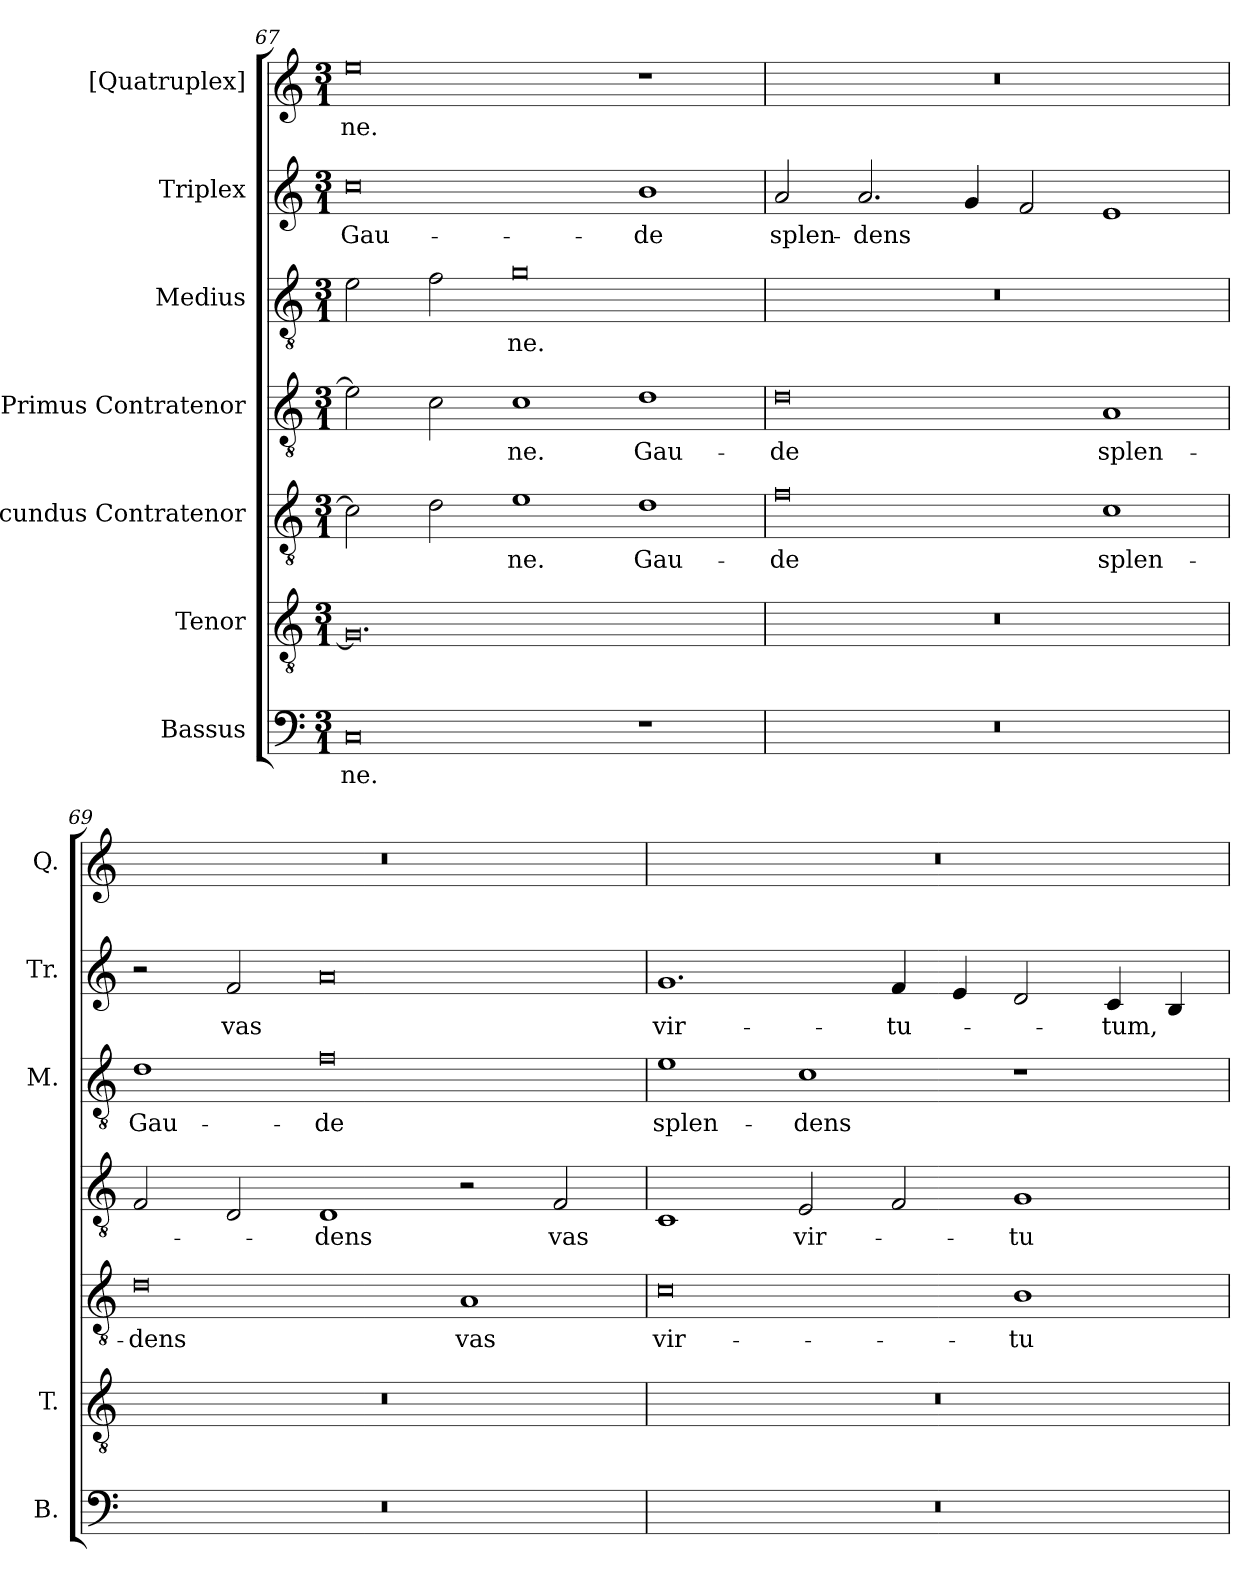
**kern	**text	**kern	**kern	**text	**kern	**text	**kern	**text	**kern	**text	**kern	**text
*part7	*part7	*part6	*part5	*part5	*part4	*part4	*part3	*part3	*part2	*part2	*part1	*part1
*staff7	*staff7	*staff6	*staff5	*staff5	*staff4	*staff4	*staff3	*staff3	*staff2	*staff2	*staff1	*staff1
*I"Bassus	*	*I"Tenor	*I"Secundus Contratenor	*	*I"Primus Contratenor	*	*I"Medius	*	*I"Triplex	*	*I"[Quatruplex]	*
*I'B.	*	*I'T.	*	*	*	*	*I'M.	*	*I'Tr.	*	*I'Q.	*
!!LO:PB:g=z
*clefF4	*	*clefGv2	*clefGv2	*	*clefGv2	*	*clefGv2	*	*clefG2	*	*clefG2	*
*	*	*ITrd7c12	*ITrd7c12	*	*ITrd7c12	*	*ITrd7c12	*	*	*	*	*
*k[]	*	*k[]	*k[]	*	*k[]	*	*k[]	*	*k[]	*	*k[]	*
*C:	*	*C:	*C:	*	*C:	*	*C:	*	*C:	*	*C:	*
*M3/1	*	*M3/1	*M3/1	*	*M3/1	*	*M3/1	*	*M3/1	*	*M3/1	*
=67	=67	=67	=67	=67	=67	=67	=67	=67	=67	=67	=67	=67
!	!LO:LY:b:color=#000000	!	!	!	!	!	!	!	!	!	!	!
!	!	!	!	!	!	!	!	!	!	!LO:LY:b:color=#000000	!	!
!	!	!	!	!	!	!	!	!	!	!	!	!LO:LY:b:color=#000000
0Ci	-ne.	0.GGi]	2Ci\]	.	2Ei\]	.	2Ei\	.	0cci	Gau-	0eei	-ne.
.	.	.	2Di\	.	2Ci\	.	2Fi\	.	.	.	.	.
!	!	!	!	!LO:LY:b:color=#000000	!	!	!	!	!	!	!	!
!	!	!	!	!	!	!LO:LY:b:color=#000000	!	!	!	!	!	!
!	!	!	!	!	!	!	!	!LO:LY:b:color=#000000	!	!	!	!
.	.	.	1Ei	-ne.	1Ci	-ne.	0Gi	-ne.	.	.	.	.
!	!	!	!	!LO:LY:b:color=#000000	!	!	!	!	!	!	!	!
!	!	!	!	!	!	!LO:LY:b:color=#000000	!	!	!	!	!	!
!	!	!	!	!	!	!	!	!	!	!LO:LY:b:color=#000000	!	!
1r	.	.	1Di	Gau-	1Di	Gau-	.	.	1bi	-de	1r	.
=68`	=68`	=68`	=68`	=68`	=68`	=68`	=68`	=68`	=68`	=68`	=68`	=68`
!LO:N:vis=1	!	!LO:N:vis=1	!	!	!	!	!	!	!	!	!	!
!	!	!	!	!LO:LY:b:color=#000000	!	!	!	!	!	!	!	!
!	!	!	!	!	!	!LO:LY:b:color=#000000	!LO:N:vis=1	!	!	!	!	!
!	!	!	!	!	!	!	!	!	!	!LO:LY:b:color=#000000	!LO:N:vis=1	!
0.r	.	0.r	0Fi	-de	0Di	-de	0.r	.	2ai/	splen-	0.r	.
!	!	!	!	!	!	!	!	!	!	!LO:LY:b:color=#000000	!	!
.	.	.	.	.	.	.	.	.	2.ai/	-dens	.	.
.	.	.	.	.	.	.	.	.	4gi/	.	.	.
.	.	.	.	.	.	.	.	.	2fi/	.	.	.
!	!	!	!	!LO:LY:b:color=#000000	!	!	!	!	!	!	!	!
!	!	!	!	!	!	!LO:LY:b:color=#000000	!	!	!	!	!	!
.	.	.	1Ci	splen-	1AAi	splen-	.	.	1ei	.	.	.
=69`	=69`	=69`	=69`	=69`	=69`	=69`	=69`	=69`	=69`	=69`	=69`	=69`
!LO:N:vis=1	!	!LO:N:vis=1	!	!	!	!	!	!	!	!	!	!
!	!	!	!	!LO:LY:b:color=#000000	!	!	!	!	!	!	!	!
!	!	!	!	!	!	!	!	!LO:LY:b:color=#000000	!	!	!LO:N:vis=1	!
0.r	.	0.r	0Di	-dens	2FFi/	.	1Di	Gau-	2r	.	0.r	.
!	!	!	!	!	!	!	!	!	!	!LO:LY:b:color=#000000	!	!
.	.	.	.	.	2DDi/	.	.	.	2fi/	vas	.	.
!	!	!	!	!	!	!LO:LY:b:color=#000000	!	!	!	!	!	!
!	!	!	!	!	!	!	!	!LO:LY:b:color=#000000	!	!	!	!
.	.	.	.	.	1DDi	-dens	0Fi	-de	0ai	.	.	.
!	!	!	!	!LO:LY:b:color=#000000	!	!	!	!	!	!	!	!
.	.	.	1AAi	vas	2r	.	.	.	.	.	.	.
!	!	!	!	!	!	!LO:LY:b:color=#000000	!	!	!	!	!	!
.	.	.	.	.	2FFi/	vas	.	.	.	.	.	.
=70`	=70`	=70`	=70`	=70`	=70`	=70`	=70`	=70`	=70`	=70`	=70`	=70`
!LO:N:vis=1	!	!LO:N:vis=1	!	!	!	!	!	!	!	!	!	!
!	!	!	!	!LO:LY:b:color=#000000	!	!	!	!	!	!	!	!
!	!	!	!	!	!	!	!	!LO:LY:b:color=#000000	!	!	!	!
!	!	!	!	!	!	!	!	!	!	!LO:LY:b:color=#000000	!LO:N:vis=1	!
0.r	.	0.r	0Ci	vir-	1CCi	.	1Ei	splen-	1.gi	vir-	0.r	.
!	!	!	!	!	!	!LO:LY:b:color=#000000	!	!	!	!	!	!
!	!	!	!	!	!	!	!	!LO:LY:b:color=#000000	!	!	!	!
.	.	.	.	.	2EEi/	vir-	1Ci	-dens	.	.	.	.
!	!	!	!	!	!	!	!	!	!	!LO:LY:b:color=#000000	!	!
.	.	.	.	.	2FFi/	.	.	.	4fi/	-tu-	.	.
.	.	.	.	.	.	.	.	.	4ei/	.	.	.
!	!	!	!	!LO:LY:b:color=#000000	!	!	!	!	!	!	!	!
!	!	!	!	!	!	!LO:LY:b:color=#000000	!	!	!	!	!	!
.	.	.	1BBi	-tu-	1GGi	-tu-	1r	.	2di/	.	.	.
!	!	!	!	!	!	!	!	!	!	!LO:LY:b:color=#000000	!	!
.	.	.	.	.	.	.	.	.	4ci/	-tum,	.	.
.	.	.	.	.	.	.	.	.	4Bi/	.	.	.
=`	=`	=`	=`	=`	=`	=`	=`	=`	=`	=`	=`	=`
*-	*-	*-	*-	*-	*-	*-	*-	*-	*-	*-	*-	*-
